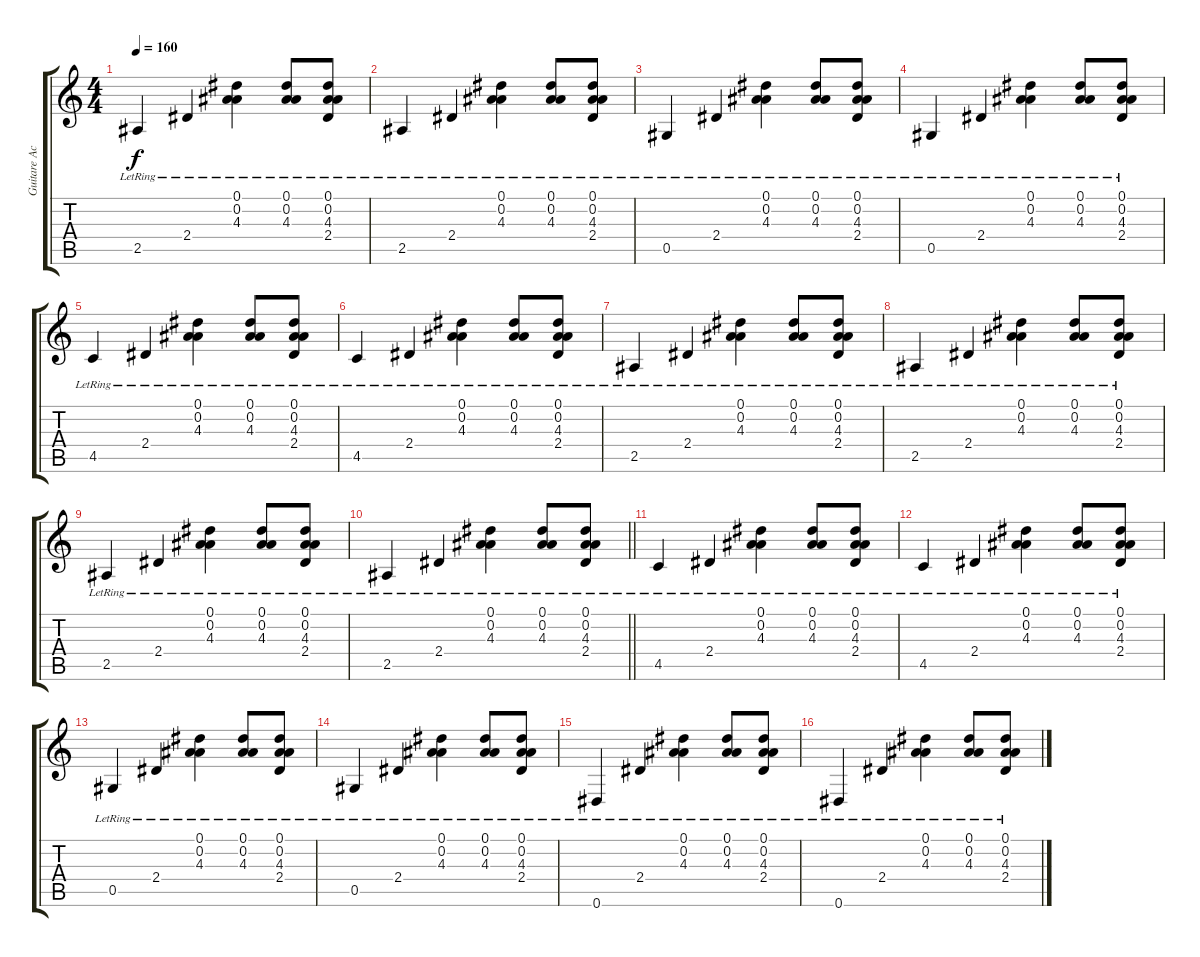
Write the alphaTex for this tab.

\track ("Guitare Acoustique 1" "Guitare Ac") {instrument acousticguitarsteel}
\staff {score tabs}
\tuning (Eb4 Bb3 Gb3 Db3 Ab2 Eb2) {hide}
\ts (4 4)
\tempo 160
\clef g2
\ks c
2.5{lr}.4{dy f} 2.4{lr}.4 (0.1{lr} 0.2{lr} 4.3{lr}).4 (0.1{lr} 0.2{lr} 4.3{lr}).8 (0.1{lr} 0.2{lr} 4.3{lr} 2.4{lr}).8 |
2.5{lr}.4 2.4{lr}.4 (0.1{lr} 0.2{lr} 4.3{lr}).4 (0.1{lr} 0.2{lr} 4.3{lr}).8 (0.1{lr} 0.2{lr} 4.3{lr} 2.4{lr}).8 |
0.5{lr}.4 2.4{lr}.4 (0.1{lr} 0.2{lr} 4.3{lr}).4 (0.1{lr} 0.2{lr} 4.3{lr}).8 (0.1{lr} 0.2{lr} 4.3{lr} 2.4{lr}).8 |
0.5{lr}.4 2.4{lr}.4 (0.1{lr} 0.2{lr} 4.3{lr}).4 (0.1{lr} 0.2{lr} 4.3{lr}).8 (0.1{lr} 0.2{lr} 4.3{lr} 2.4{lr}).8 |
4.5{lr}.4 2.4{lr}.4 (0.1{lr} 0.2{lr} 4.3{lr}).4 (0.1{lr} 0.2{lr} 4.3{lr}).8 (0.1{lr} 0.2{lr} 4.3{lr} 2.4{lr}).8 |
4.5{lr}.4 2.4{lr}.4 (0.1{lr} 0.2{lr} 4.3{lr}).4 (0.1{lr} 0.2{lr} 4.3{lr}).8 (0.1{lr} 0.2{lr} 4.3{lr} 2.4{lr}).8 |
2.5{lr}.4 2.4{lr}.4 (0.1{lr} 0.2{lr} 4.3{lr}).4 (0.1{lr} 0.2{lr} 4.3{lr}).8 (0.1{lr} 0.2{lr} 4.3{lr} 2.4{lr}).8 |
2.5{lr}.4 2.4{lr}.4 (0.1{lr} 0.2{lr} 4.3{lr}).4 (0.1{lr} 0.2{lr} 4.3{lr}).8 (0.1{lr} 0.2{lr} 4.3{lr} 2.4{lr}).8 |
2.5{lr}.4 2.4{lr}.4 (0.1{lr} 0.2{lr} 4.3{lr}).4 (0.1{lr} 0.2{lr} 4.3{lr}).8 (0.1{lr} 0.2{lr} 4.3{lr} 2.4{lr}).8 |
\barLineRight lightlight
2.5{lr}.4 2.4{lr}.4 (0.1{lr} 0.2{lr} 4.3{lr}).4 (0.1{lr} 0.2{lr} 4.3{lr}).8 (0.1{lr} 0.2{lr} 4.3{lr} 2.4{lr}).8 |
4.5{lr}.4 2.4{lr}.4 (0.1{lr} 0.2{lr} 4.3{lr}).4 (0.1{lr} 0.2{lr} 4.3{lr}).8 (0.1{lr} 0.2{lr} 4.3{lr} 2.4{lr}).8 |
4.5{lr}.4 2.4{lr}.4 (0.1{lr} 0.2{lr} 4.3{lr}).4 (0.1{lr} 0.2{lr} 4.3{lr}).8 (0.1{lr} 0.2{lr} 4.3{lr} 2.4{lr}).8 |
0.5{lr}.4 2.4{lr}.4 (0.1{lr} 0.2{lr} 4.3{lr}).4 (0.1{lr} 0.2{lr} 4.3{lr}).8 (0.1{lr} 0.2{lr} 4.3{lr} 2.4{lr}).8 |
0.5{lr}.4 2.4{lr}.4 (0.1{lr} 0.2{lr} 4.3{lr}).4 (0.1{lr} 0.2{lr} 4.3{lr}).8 (0.1{lr} 0.2{lr} 4.3{lr} 2.4{lr}).8 |
0.6{lr}.4 2.4{lr}.4 (0.1{lr} 0.2{lr} 4.3{lr}).4 (0.1{lr} 0.2{lr} 4.3{lr}).8 (0.1{lr} 0.2{lr} 4.3{lr} 2.4{lr}).8 |
0.6{lr}.4 2.4{lr}.4 (0.1{lr} 0.2{lr} 4.3{lr}).4 (0.1{lr} 0.2{lr} 4.3{lr}).8 (0.1{lr} 0.2{lr} 4.3{lr} 2.4{lr}).8
